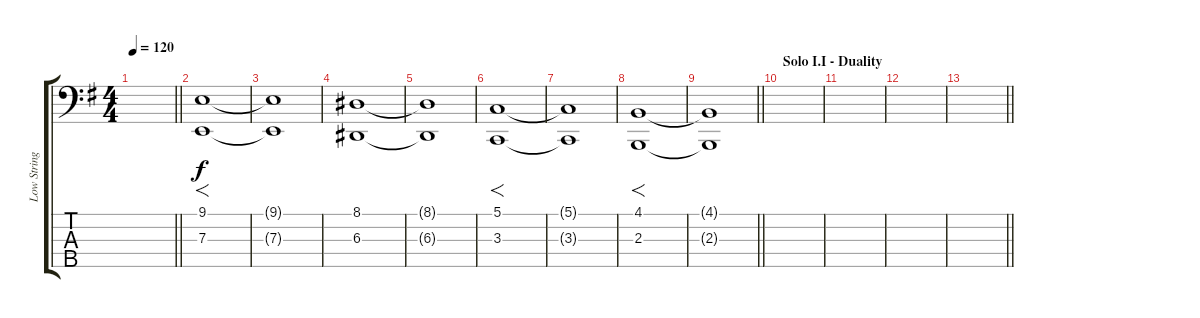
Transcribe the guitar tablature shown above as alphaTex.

\track ("Low Strings Standard" "Low String") {instrument stringensemble1}
\staff {score tabs}
\tuning (G2 D2 A1 E1 B0) {hide}
\ts (4 4)
\tempo 120
\clef f4
\barLineRight lightlight
\ks eminor
|
(9.1 7.3).1{f} |
(9.1{t} 7.3{t}).1 |
(8.1 6.3).1{instrument stringensemble2} |
(8.1{t} 6.3{t}).1 |
(5.1 3.3).1{f instrument stringensemble1} |
(5.1{t} 3.3{t}).1 |
(4.1 2.3).1{f} |
\barLineRight lightlight
(4.1{t} 2.3{t}).1 |
\section ("" "Solo I.I - Duality")
|
|
|
\barLineRight lightlight
